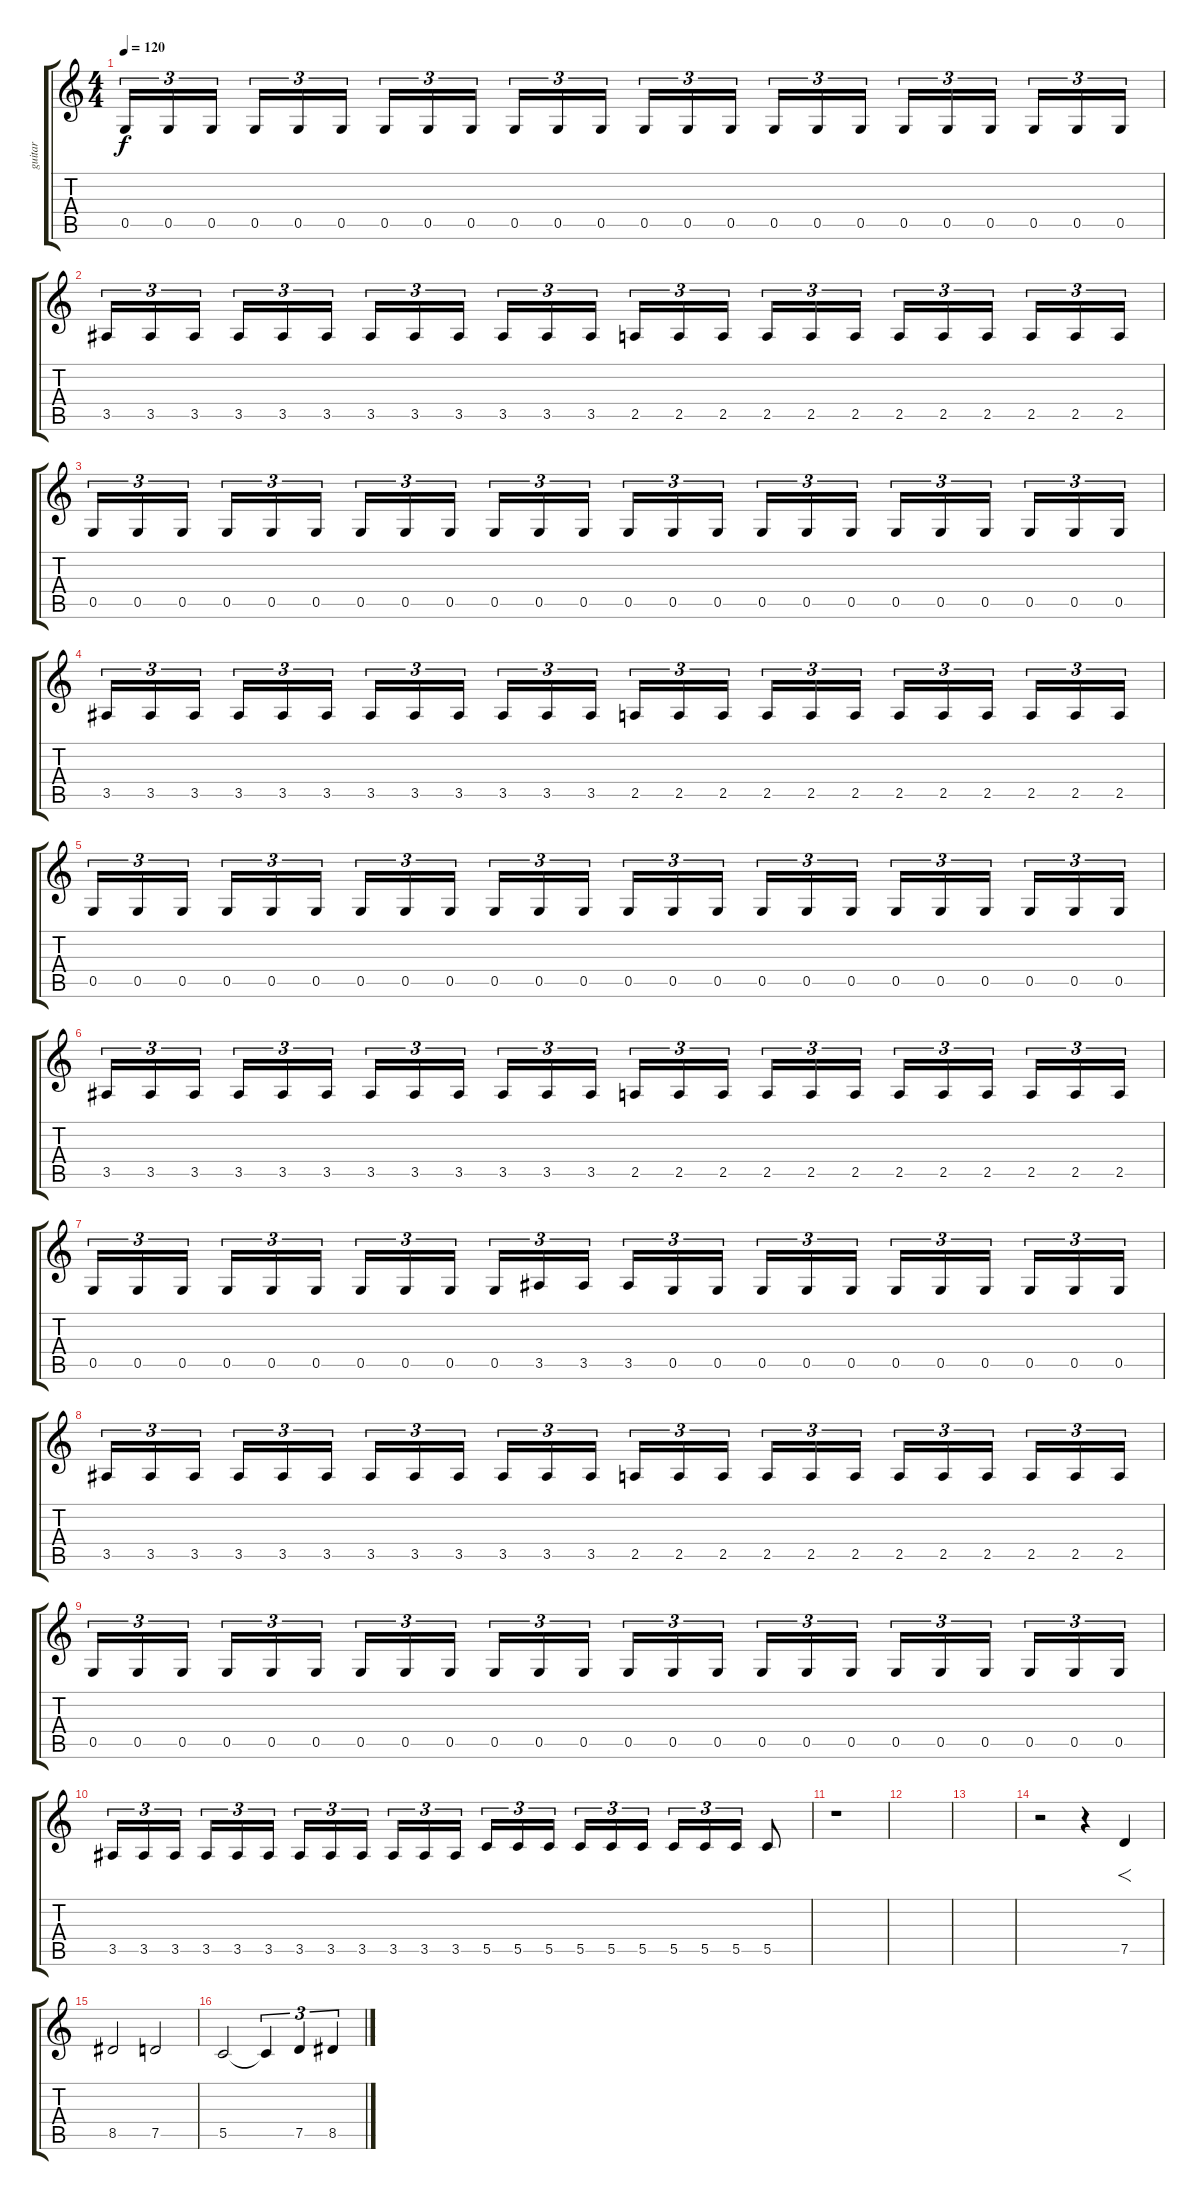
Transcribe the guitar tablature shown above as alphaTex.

\track ("guitar" "guitar") {instrument distortionguitar}
\staff {score tabs}
\tuning (D4 A3 F3 C3 G2 D2) {hide}
\ts (4 4)
\tempo 120
\clef g2
\ks c
0.5.16{tu (3 2) dy f} 0.5.16{tu (3 2)} 0.5.16{tu (3 2)} 0.5.16{tu (3 2)} 0.5.16{tu (3 2)} 0.5.16{tu (3 2)} 0.5.16{tu (3 2)} 0.5.16{tu (3 2)} 0.5.16{tu (3 2)} 0.5.16{tu (3 2)} 0.5.16{tu (3 2)} 0.5.16{tu (3 2)} 0.5.16{tu (3 2)} 0.5.16{tu (3 2)} 0.5.16{tu (3 2)} 0.5.16{tu (3 2)} 0.5.16{tu (3 2)} 0.5.16{tu (3 2)} 0.5.16{tu (3 2)} 0.5.16{tu (3 2)} 0.5.16{tu (3 2)} 0.5.16{tu (3 2)} 0.5.16{tu (3 2)} 0.5.16{tu (3 2)} |
3.5.16{tu (3 2)} 3.5.16{tu (3 2)} 3.5.16{tu (3 2)} 3.5.16{tu (3 2)} 3.5.16{tu (3 2)} 3.5.16{tu (3 2)} 3.5.16{tu (3 2)} 3.5.16{tu (3 2)} 3.5.16{tu (3 2)} 3.5.16{tu (3 2)} 3.5.16{tu (3 2)} 3.5.16{tu (3 2)} 2.5.16{tu (3 2)} 2.5.16{tu (3 2)} 2.5.16{tu (3 2)} 2.5.16{tu (3 2)} 2.5.16{tu (3 2)} 2.5.16{tu (3 2)} 2.5.16{tu (3 2)} 2.5.16{tu (3 2)} 2.5.16{tu (3 2)} 2.5.16{tu (3 2)} 2.5.16{tu (3 2)} 2.5.16{tu (3 2)} |
0.5.16{tu (3 2)} 0.5.16{tu (3 2)} 0.5.16{tu (3 2)} 0.5.16{tu (3 2)} 0.5.16{tu (3 2)} 0.5.16{tu (3 2)} 0.5.16{tu (3 2)} 0.5.16{tu (3 2)} 0.5.16{tu (3 2)} 0.5.16{tu (3 2)} 0.5.16{tu (3 2)} 0.5.16{tu (3 2)} 0.5.16{tu (3 2)} 0.5.16{tu (3 2)} 0.5.16{tu (3 2)} 0.5.16{tu (3 2)} 0.5.16{tu (3 2)} 0.5.16{tu (3 2)} 0.5.16{tu (3 2)} 0.5.16{tu (3 2)} 0.5.16{tu (3 2)} 0.5.16{tu (3 2)} 0.5.16{tu (3 2)} 0.5.16{tu (3 2)} |
3.5.16{tu (3 2)} 3.5.16{tu (3 2)} 3.5.16{tu (3 2)} 3.5.16{tu (3 2)} 3.5.16{tu (3 2)} 3.5.16{tu (3 2)} 3.5.16{tu (3 2)} 3.5.16{tu (3 2)} 3.5.16{tu (3 2)} 3.5.16{tu (3 2)} 3.5.16{tu (3 2)} 3.5.16{tu (3 2)} 2.5.16{tu (3 2)} 2.5.16{tu (3 2)} 2.5.16{tu (3 2)} 2.5.16{tu (3 2)} 2.5.16{tu (3 2)} 2.5.16{tu (3 2)} 2.5.16{tu (3 2)} 2.5.16{tu (3 2)} 2.5.16{tu (3 2)} 2.5.16{tu (3 2)} 2.5.16{tu (3 2)} 2.5.16{tu (3 2)} |
0.5.16{tu (3 2)} 0.5.16{tu (3 2)} 0.5.16{tu (3 2)} 0.5.16{tu (3 2)} 0.5.16{tu (3 2)} 0.5.16{tu (3 2)} 0.5.16{tu (3 2)} 0.5.16{tu (3 2)} 0.5.16{tu (3 2)} 0.5.16{tu (3 2)} 0.5.16{tu (3 2)} 0.5.16{tu (3 2)} 0.5.16{tu (3 2)} 0.5.16{tu (3 2)} 0.5.16{tu (3 2)} 0.5.16{tu (3 2)} 0.5.16{tu (3 2)} 0.5.16{tu (3 2)} 0.5.16{tu (3 2)} 0.5.16{tu (3 2)} 0.5.16{tu (3 2)} 0.5.16{tu (3 2)} 0.5.16{tu (3 2)} 0.5.16{tu (3 2)} |
3.5.16{tu (3 2)} 3.5.16{tu (3 2)} 3.5.16{tu (3 2)} 3.5.16{tu (3 2)} 3.5.16{tu (3 2)} 3.5.16{tu (3 2)} 3.5.16{tu (3 2)} 3.5.16{tu (3 2)} 3.5.16{tu (3 2)} 3.5.16{tu (3 2)} 3.5.16{tu (3 2)} 3.5.16{tu (3 2)} 2.5.16{tu (3 2)} 2.5.16{tu (3 2)} 2.5.16{tu (3 2)} 2.5.16{tu (3 2)} 2.5.16{tu (3 2)} 2.5.16{tu (3 2)} 2.5.16{tu (3 2)} 2.5.16{tu (3 2)} 2.5.16{tu (3 2)} 2.5.16{tu (3 2)} 2.5.16{tu (3 2)} 2.5.16{tu (3 2)} |
0.5.16{tu (3 2)} 0.5.16{tu (3 2)} 0.5.16{tu (3 2)} 0.5.16{tu (3 2)} 0.5.16{tu (3 2)} 0.5.16{tu (3 2)} 0.5.16{tu (3 2)} 0.5.16{tu (3 2)} 0.5.16{tu (3 2)} 0.5.16{tu (3 2)} 3.5.16{tu (3 2)} 3.5.16{tu (3 2)} 3.5.16{tu (3 2)} 0.5.16{tu (3 2)} 0.5.16{tu (3 2)} 0.5.16{tu (3 2)} 0.5.16{tu (3 2)} 0.5.16{tu (3 2)} 0.5.16{tu (3 2)} 0.5.16{tu (3 2)} 0.5.16{tu (3 2)} 0.5.16{tu (3 2)} 0.5.16{tu (3 2)} 0.5.16{tu (3 2)} |
3.5.16{tu (3 2)} 3.5.16{tu (3 2)} 3.5.16{tu (3 2)} 3.5.16{tu (3 2)} 3.5.16{tu (3 2)} 3.5.16{tu (3 2)} 3.5.16{tu (3 2)} 3.5.16{tu (3 2)} 3.5.16{tu (3 2)} 3.5.16{tu (3 2)} 3.5.16{tu (3 2)} 3.5.16{tu (3 2)} 2.5.16{tu (3 2)} 2.5.16{tu (3 2)} 2.5.16{tu (3 2)} 2.5.16{tu (3 2)} 2.5.16{tu (3 2)} 2.5.16{tu (3 2)} 2.5.16{tu (3 2)} 2.5.16{tu (3 2)} 2.5.16{tu (3 2)} 2.5.16{tu (3 2)} 2.5.16{tu (3 2)} 2.5.16{tu (3 2)} |
0.5.16{tu (3 2)} 0.5.16{tu (3 2)} 0.5.16{tu (3 2)} 0.5.16{tu (3 2)} 0.5.16{tu (3 2)} 0.5.16{tu (3 2)} 0.5.16{tu (3 2)} 0.5.16{tu (3 2)} 0.5.16{tu (3 2)} 0.5.16{tu (3 2)} 0.5.16{tu (3 2)} 0.5.16{tu (3 2)} 0.5.16{tu (3 2)} 0.5.16{tu (3 2)} 0.5.16{tu (3 2)} 0.5.16{tu (3 2)} 0.5.16{tu (3 2)} 0.5.16{tu (3 2)} 0.5.16{tu (3 2)} 0.5.16{tu (3 2)} 0.5.16{tu (3 2)} 0.5.16{tu (3 2)} 0.5.16{tu (3 2)} 0.5.16{tu (3 2)} |
3.5.16{tu (3 2)} 3.5.16{tu (3 2)} 3.5.16{tu (3 2)} 3.5.16{tu (3 2)} 3.5.16{tu (3 2)} 3.5.16{tu (3 2)} 3.5.16{tu (3 2)} 3.5.16{tu (3 2)} 3.5.16{tu (3 2)} 3.5.16{tu (3 2)} 3.5.16{tu (3 2)} 3.5.16{tu (3 2)} 5.5.16{tu (3 2)} 5.5.16{tu (3 2)} 5.5.16{tu (3 2)} 5.5.16{tu (3 2)} 5.5.16{tu (3 2)} 5.5.16{tu (3 2)} 5.5.16{tu (3 2)} 5.5.16{tu (3 2)} 5.5.16{tu (3 2)} 5.5.8 |
r.1 |
|
|
r.2 r.4 7.5.4{f} |
8.5.2 7.5.2 |
5.5.2 5.5{t}.4{tu (3 2)} 7.5.4{tu (3 2)} 8.5.4{tu (3 2)}
